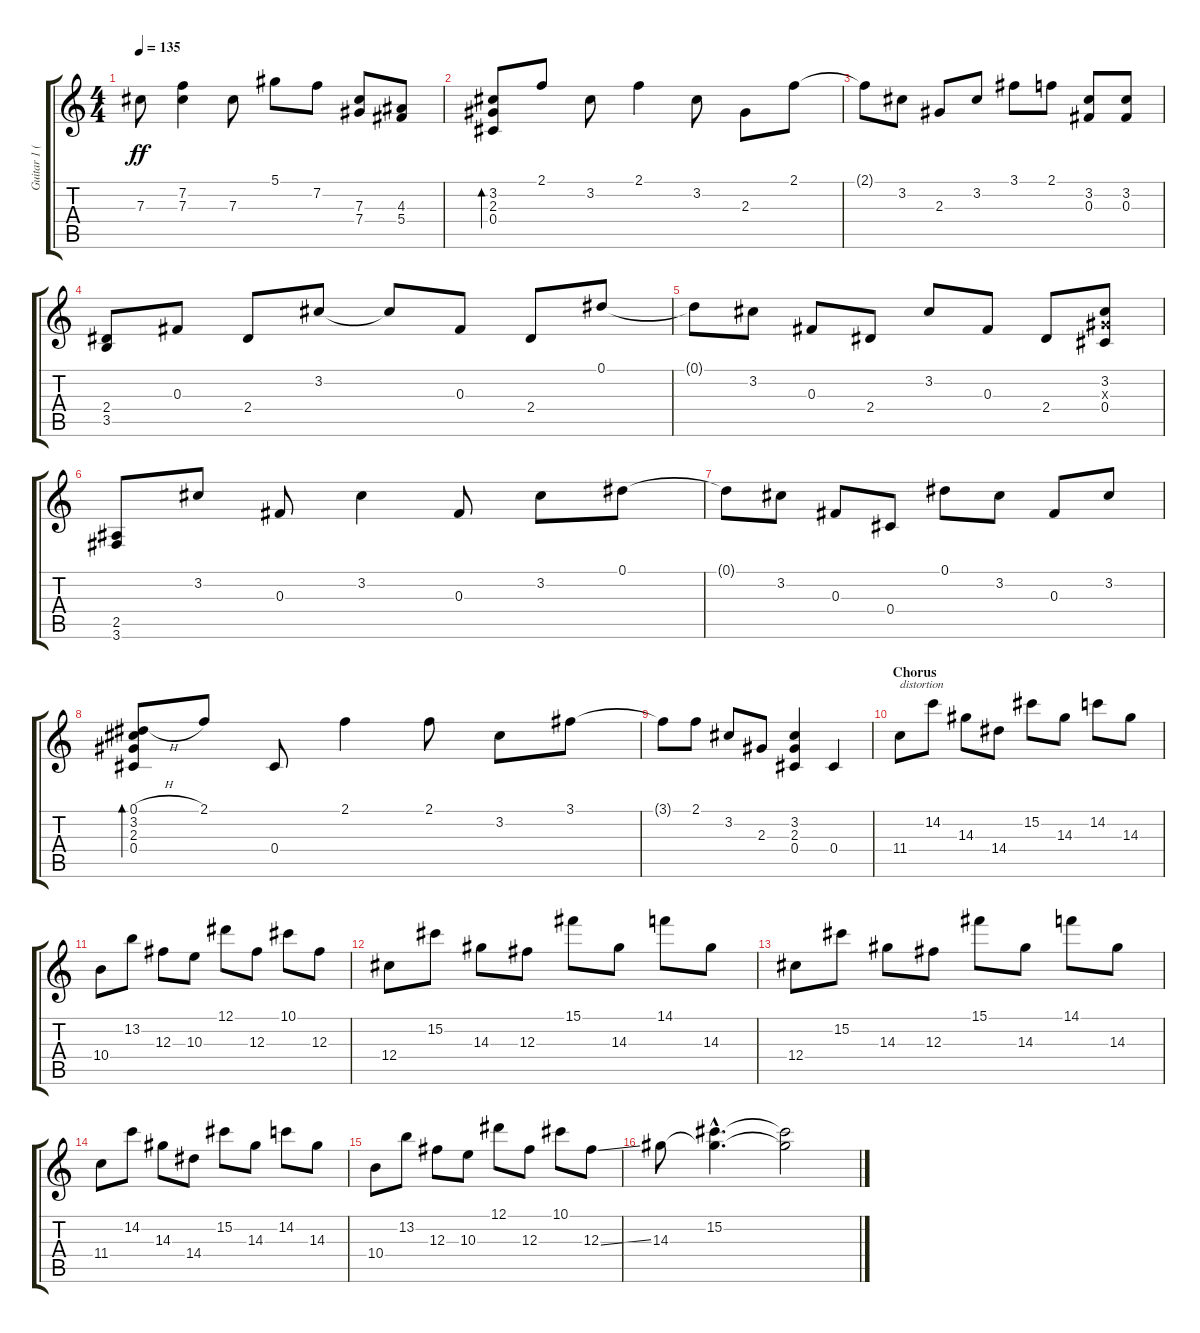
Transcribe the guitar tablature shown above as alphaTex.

\track ("Guitar 1 (Slash)" "Guitar 1 (") {instrument overdrivenguitar}
\staff {score tabs}
\tuning (Eb4 Bb3 Gb3 Db3 Ab2 Eb2) {hide}
\ts (4 4)
\tempo 135
\clef g2
\ks c
7.3.8{dy ff} (7.2 7.3).4 7.3.8 5.1.8 7.2.8 (7.3 7.4).8 (4.3 5.4).8 |
(3.2 2.3 0.4).8{bd 120} 2.1.8 3.2.8 2.1.4 3.2.8 2.3.8 2.1.8 |
2.1{t}.8 3.2.8 2.3.8 3.2.8 3.1.8 2.1.8 (3.2 0.3).8 (3.2 0.3).8 |
(2.4 3.5).8 0.3.8 2.4.8 3.2.8 3.2{t}.8 0.3.8 2.4.8 0.1.8 |
0.1{t}.8 3.2.8 0.3.8 2.4.8 3.2.8 0.3.8 2.4.8 (3.2 2.3{x} 0.4).8 |
(2.5 3.6).8 3.2.8 0.3.8 3.2.4 0.3.8 3.2.8 0.1.8 |
0.1{t}.8 3.2.8 0.3.8 0.4.8 0.1.8 3.2.8 0.3.8 3.2.8 |
(0.1{h} 3.2 2.3 0.4).8{bd 120} 2.1.8 0.4.8 2.1.4 2.1.8 3.2.8 3.1.8 |
3.1{t}.8 2.1.8 3.2.8 2.3.8 (3.2 2.3 0.4).4 0.4.4 |
\section ("" "Chorus")
11.4.8{txt "distortion" instrument overdrivenguitar} 14.2.8 14.3.8 14.4.8 15.2.8 14.3.8 14.2.8 14.3.8 |
10.4.8 13.2.8 12.3.8 10.3.8 12.1.8 12.3.8 10.1.8 12.3.8 |
12.4.8 15.2.8 14.3.8 12.3.8 15.1.8 14.3.8 14.1.8 14.3.8 |
12.4.8 15.2.8 14.3.8 12.3.8 15.1.8 14.3.8 14.1.8 14.3.8 |
11.4.8 14.2.8 14.3.8 14.4.8 15.2.8 14.3.8 14.2.8 14.3.8 |
10.4.8 13.2.8 12.3.8 10.3.8 12.1.8 12.3.8 10.1.8 12.3{ss}.8 |
14.3.8 (15.2{hac} 14.3{hac t}).4{d} (15.2{t} 14.3{t}).2
